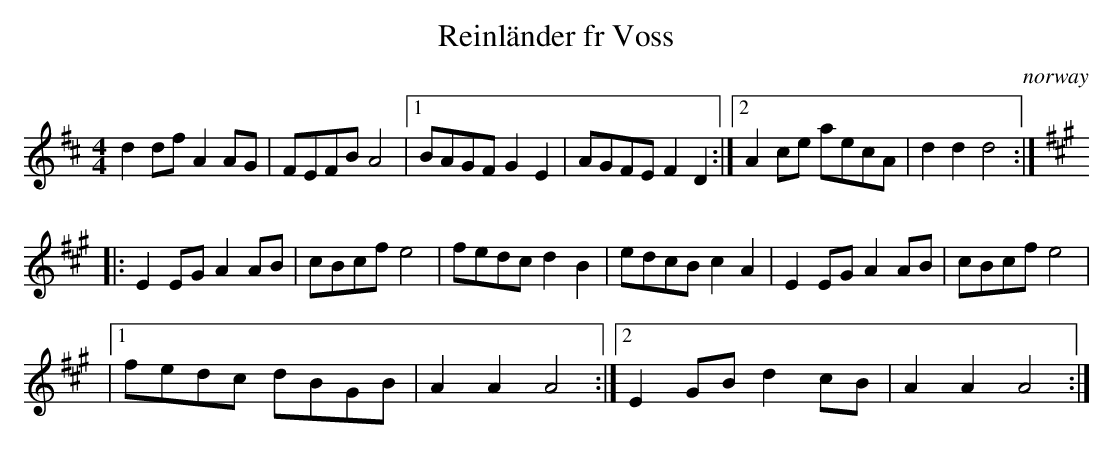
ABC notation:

X:1
T:Reinl\"ander fr Voss
O:norway
M:4/4
K:D
d2df A2AG | FEFB A4 |1 BAGF G2E2 | AGFE F2D2 \
:|2 A2ce aecA | d2d2 d4 :|
|:\
K:A
|:E2EG A2AB | cBcf e4 | fedc d2B2 | edcB c2A2 |\
E2EG A2AB | cBcf e4 |
|1 fedc dBGB | A2A2 A4 \
:|2 E2GB d2cB | A2A2 A4 :|
